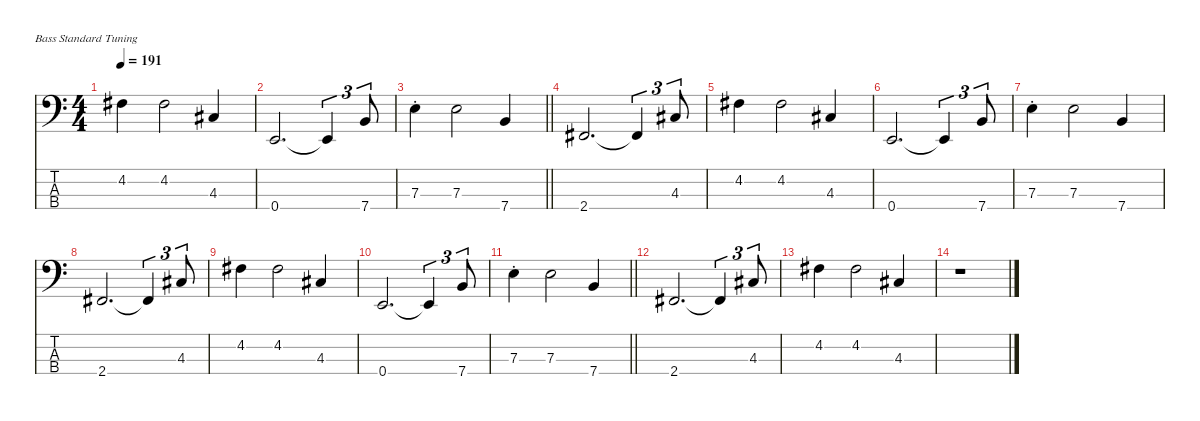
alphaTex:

\defaultSystemsLayout 4
\hideDynamics
\bracketExtendMode nobrackets
\singleTrackTrackNamePolicy hidden
\multiTrackTrackNamePolicy hidden
\firstSystemTrackNameMode fullname
\firstSystemTrackNameOrientation horizontal
\otherSystemsTrackNameOrientation horizontal
\track ("Bass" "el.bs.") {instrument electricbassfinger}
\staff {score tabs}
\tuning (G2 D2 A1 E1)
\ts (4 4)
\tempo 191
\clef f4
\ks c
4.2{acc #}.4{dy f beam Down} 4.2{acc #}.2{beam Down} 4.3{acc #}.4{beam Up} |
0.4.2{d beam Up} 0.4{t}.4{tu (3 2) beam Up} 7.4.8{tu (3 2) beam Up} |
\barLineRight lightlight
7.3{st}.4{beam Down} 7.3.2{beam Down} 7.4.4{beam Up} |
2.4{acc #}.2{d beam Up} 2.4{t acc #}.4{tu (3 2) beam Up} 4.3{acc #}.8{tu (3 2) beam Up} |
4.2{acc #}.4{beam Down} 4.2{acc #}.2{beam Down} 4.3{acc #}.4{beam Up} |
0.4.2{d beam Up} 0.4{t}.4{tu (3 2) beam Up} 7.4.8{tu (3 2) beam Up} |
7.3{st}.4{beam Down} 7.3.2{beam Down} 7.4.4{beam Up} |
2.4{acc #}.2{d beam Up} 2.4{t acc #}.4{tu (3 2) beam Up} 4.3{acc #}.8{tu (3 2) beam Up} |
4.2{acc #}.4{beam Down} 4.2{acc #}.2{beam Down} 4.3{acc #}.4{beam Up} |
0.4.2{d beam Up} 0.4{t}.4{tu (3 2) beam Up} 7.4.8{tu (3 2) beam Up} |
\barLineRight lightlight
7.3{st}.4{beam Down} 7.3.2{beam Down} 7.4.4{beam Up} |
2.4{acc #}.2{d beam Up} 2.4{t acc #}.4{tu (3 2) beam Up} 4.3{acc #}.8{tu (3 2) beam Up} |
4.2{acc #}.4{beam Down} 4.2{acc #}.2{beam Down} 4.3{acc #}.4{beam Up} |
r.1{beam Down}
